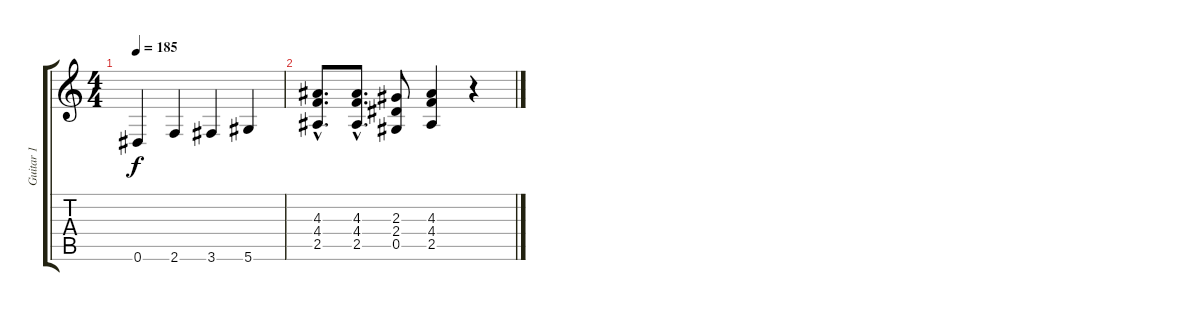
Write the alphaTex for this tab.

\track ("Guitar 1" "Guitar 1") {instrument distortionguitar}
\staff {score tabs}
\tuning (Eb4 Bb3 Gb3 Db3 Ab2 Eb2) {hide}
\ts (4 4)
\tempo 185
\clef g2
\ks c
0.6.4{dy f} 2.6.4 3.6.4 5.6.4 |
(4.3{hac} 4.4{hac} 2.5{hac}).8{d} (4.3{hac} 4.4{hac} 2.5{hac}).8{d} (2.3 2.4 0.5).8 (4.3 4.4 2.5).4 r.4
